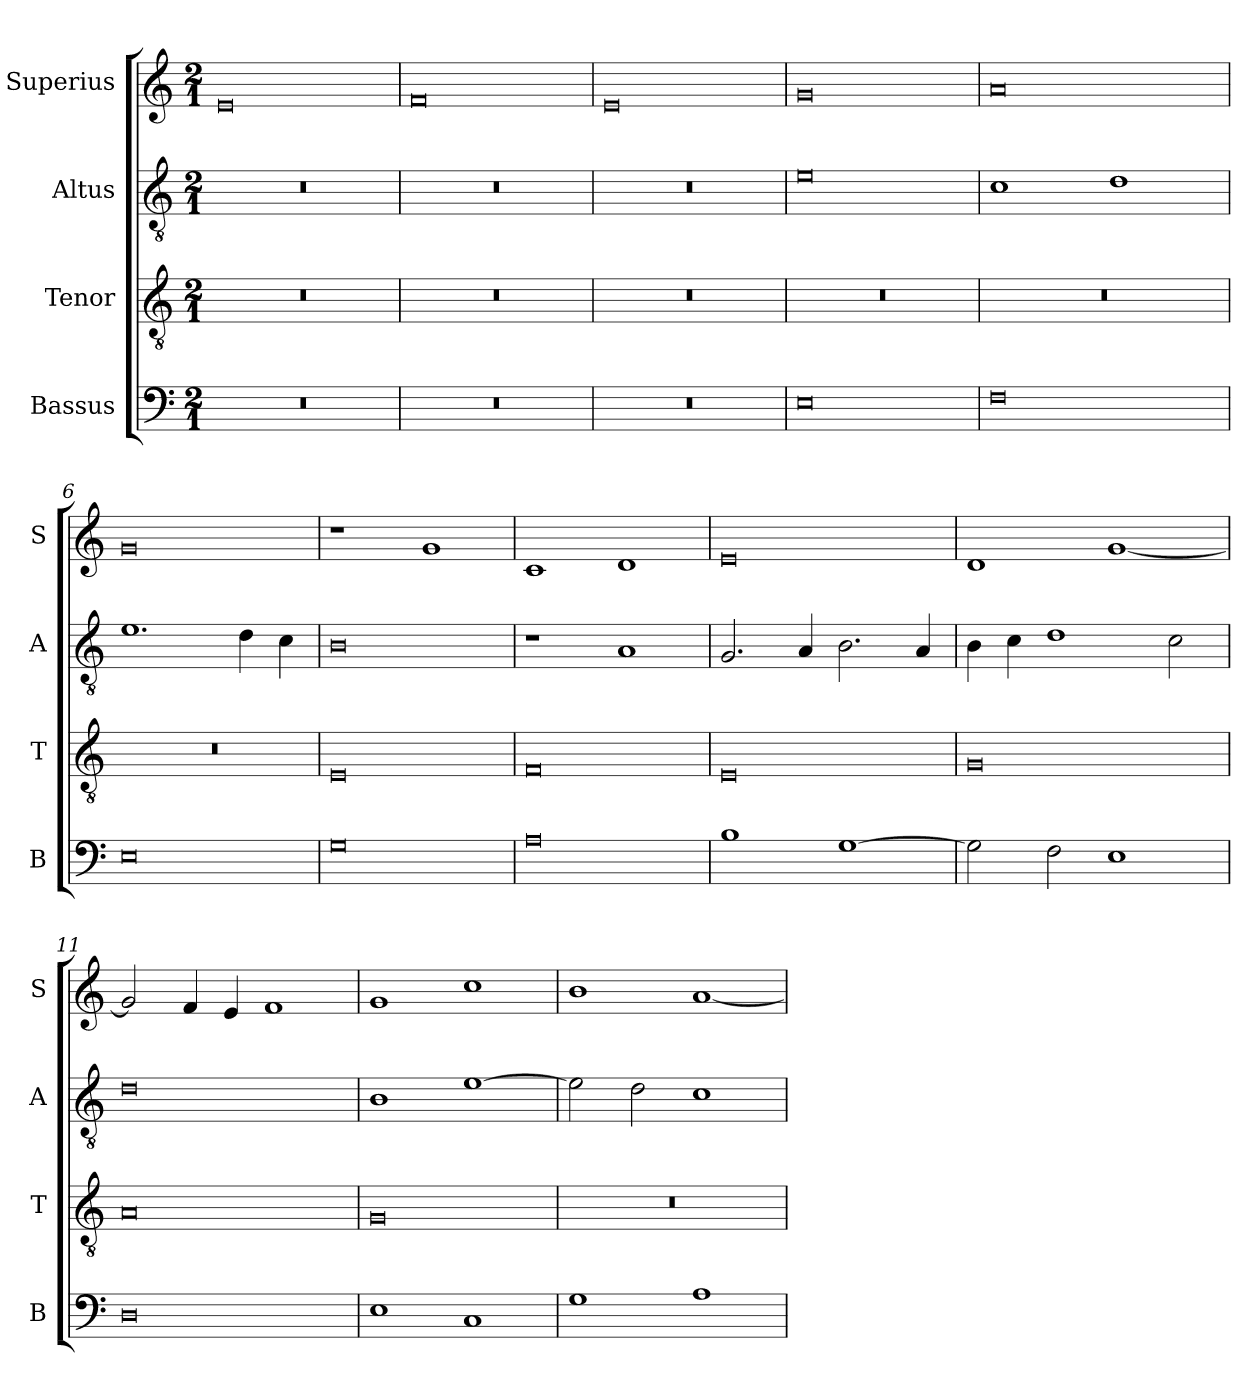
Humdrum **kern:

**kern	**kern	**kern	**kern
*part4	*part3	*part2	*part1
*staff4	*staff3	*staff2	*staff1
*I"Bassus	*I"Tenor	*I"Altus	*I"Superius
*I'B	*I'T	*I'A	*I'S
*clefF4	*clefGv2	*clefGv2	*clefG2
*k[]	*k[]	*k[]	*k[]
*M2/1	*M2/1	*M2/1	*M2/1
=1	=1	=1	=1
0r	0r	0r	0e
=2	=2	=2	=2
0r	0r	0r	0f
=3	=3	=3	=3
0r	0r	0r	0e
=4	=4	=4	=4
0E	0r	0e	0g
=5	=5	=5	=5
0F	0r	1c	0a
.	.	1d	.
=6	=6	=6	=6
0E	0r	1.e	0g
.	.	4d\	.
.	.	4c\	.
=7	=7	=7	=7
0G	0E	0B	1r
.	.	.	1g
=8	=8	=8	=8
0A	0F	1r	1c
.	.	1A	1d
=9	=9	=9	=9
1B	0E	2.G/	0e
.	.	4A/	.
[1G	.	2.B\	.
.	.	4A/	.
=10	=10	=10	=10
2G\]	0G	4B\	1d
.	.	4c\	.
2F\	.	1d	.
1E	.	.	[1g
.	.	2c\	.
=11	=11	=11	=11
0D	0A	0d	2g/]
.	.	.	4f/
.	.	.	4e/
.	.	.	1f
=12	=12	=12	=12
1E	0G	1B	1g
1C	.	[1e	1cc
=13	=13	=13	=13
1G	0r	2e\]	1b
.	.	2d\	.
1A	.	1c	[1a
=	=	=	=
*-	*-	*-	*-
